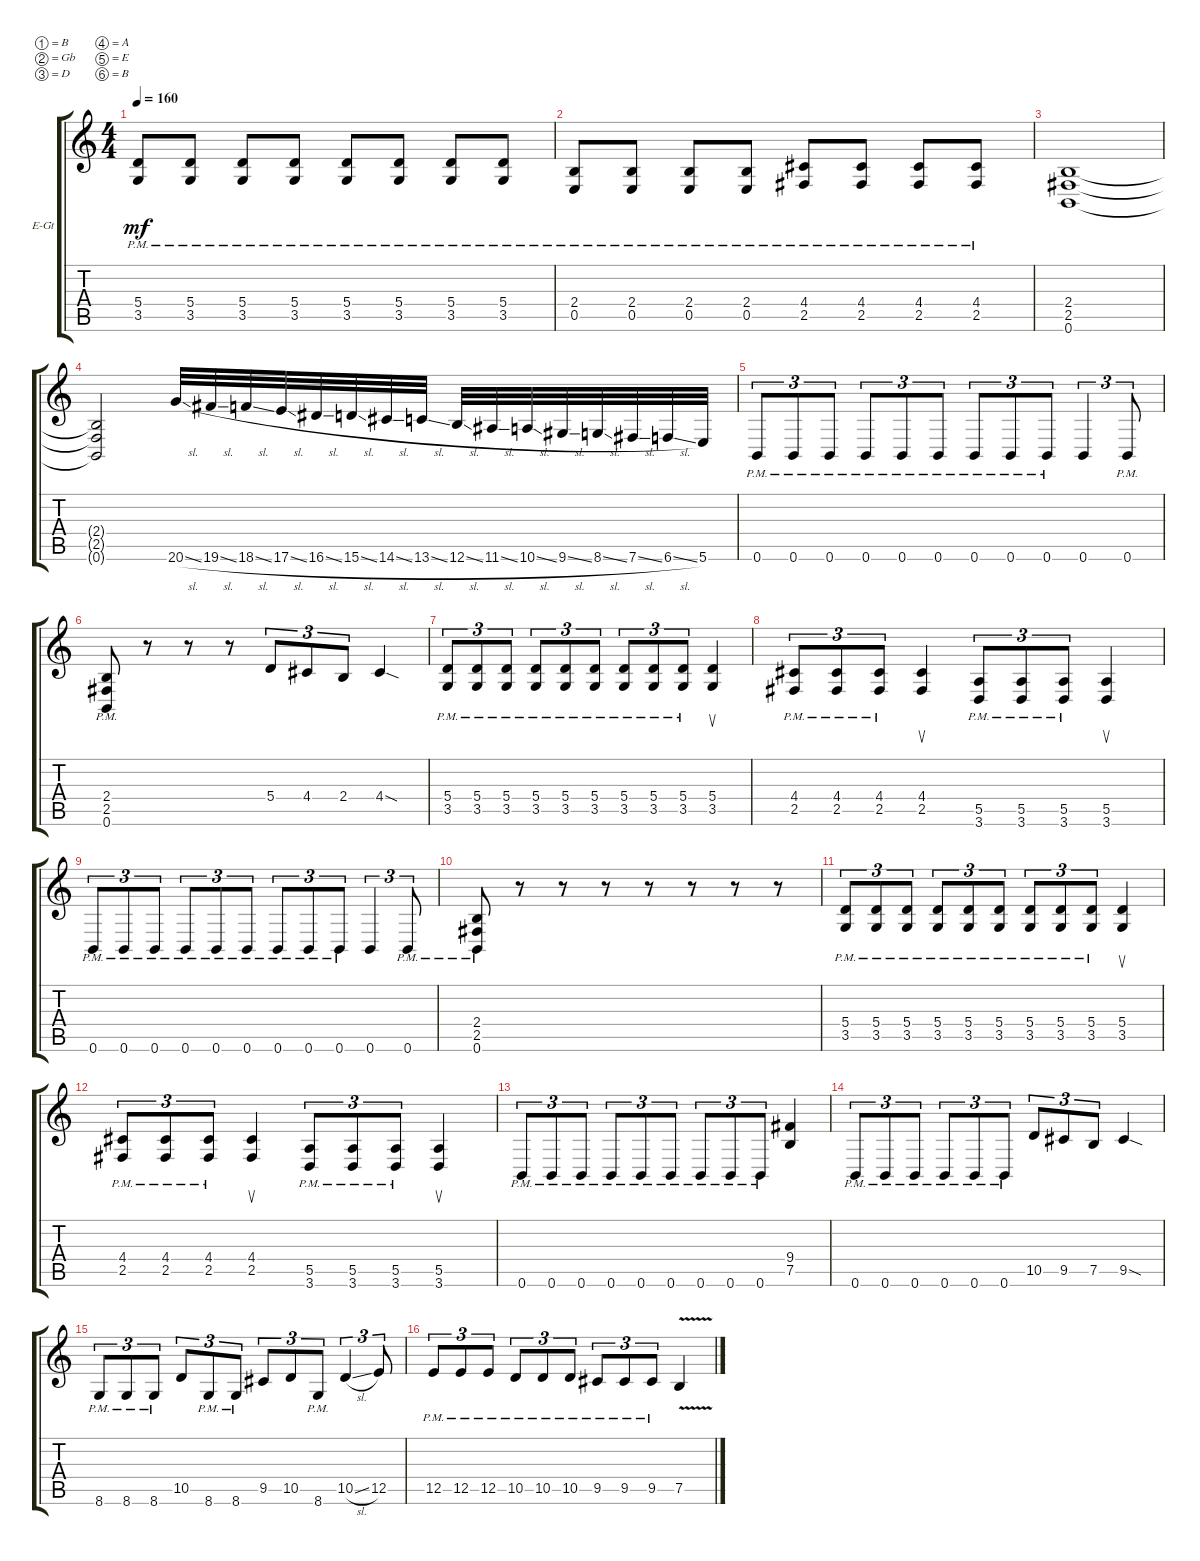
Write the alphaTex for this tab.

\bracketExtendMode groupsimilarinstruments
\firstSystemTrackNameOrientation horizontal
\otherSystemsTrackNameOrientation horizontal
\track ("Guitar 1" "E-Gt") {instrument distortionguitar}
\staff {score tabs}
\tuning (B3 Gb3 D3 A2 E2 B1)
\ts (4 4)
\tempo 160
\clef g2
\ks c
(3.5{pm} 5.4{pm}).8{dy mf} (3.5{pm} 5.4{pm}).8 (3.5{pm} 5.4{pm}).8 (3.5{pm} 5.4{pm}).8 (3.5{pm} 5.4{pm}).8 (3.5{pm} 5.4{pm}).8 (3.5{pm} 5.4{pm}).8 (3.5{pm} 5.4{pm}).8 |
(0.5{pm} 2.4{pm}).8 (0.5{pm} 2.4{pm}).8 (0.5{pm} 2.4{pm}).8 (0.5{pm} 2.4{pm}).8 (2.5{pm} 4.4{pm}).8 (2.5{pm} 4.4{pm}).8 (2.5{pm} 4.4{pm}).8 (2.5{pm} 4.4{pm}).8 |
(0.6 2.5 2.4).1 |
(2.5{t} 2.4{t} 0.6{t}).2 20.6{sl}.32 19.6{sl}.32 18.6{sl}.32 17.6{sl}.32 16.6{sl}.32 15.6{sl}.32 14.6{sl}.32 13.6{sl}.32 12.6{sl}.32 11.6{sl}.32 10.6{sl}.32 9.6{sl}.32 8.6{sl}.32 7.6{sl}.32 6.6{sl}.32 5.6.32 |
0.6{pm}.8{tu (3 2)} 0.6{pm}.8{tu (3 2)} 0.6{pm}.8{tu (3 2)} 0.6{pm}.8{tu (3 2)} 0.6{pm}.8{tu (3 2)} 0.6{pm}.8{tu (3 2)} 0.6{pm}.8{tu (3 2)} 0.6{pm}.8{tu (3 2)} 0.6{pm}.8{tu (3 2)} 0.6.4{tu (3 2)} 0.6{pm}.8{tu (3 2)} |
(0.6{pm} 2.5{pm} 2.4{pm}).8 r.8 r.8 r.8 5.4.8{tu (3 2)} 4.4.8{tu (3 2)} 2.4.8{tu (3 2)} 4.4{sod}.4 |
(3.5{pm} 5.4{pm}).8{tu (3 2)} (3.5{pm} 5.4{pm}).8{tu (3 2)} (3.5{pm} 5.4{pm}).8{tu (3 2)} (3.5{pm} 5.4{pm}).8{tu (3 2)} (3.5{pm} 5.4{pm}).8{tu (3 2)} (3.5{pm} 5.4{pm}).8{tu (3 2)} (3.5{pm} 5.4{pm}).8{tu (3 2)} (3.5{pm} 5.4{pm}).8{tu (3 2)} (3.5{pm} 5.4{pm}).8{tu (3 2)} (3.5 5.4).4{su} |
(2.5{pm} 4.4{pm}).8{tu (3 2)} (2.5{pm} 4.4{pm}).8{tu (3 2)} (2.5{pm} 4.4{pm}).8{tu (3 2)} (2.5 4.4).4{su} (5.5{pm} 3.6).8{tu (3 2)} (5.5{pm} 3.6).8{tu (3 2)} (5.5{pm} 3.6).8{tu (3 2)} (5.5 3.6).4{su} |
0.6{pm}.8{tu (3 2)} 0.6{pm}.8{tu (3 2)} 0.6{pm}.8{tu (3 2)} 0.6{pm}.8{tu (3 2)} 0.6{pm}.8{tu (3 2)} 0.6{pm}.8{tu (3 2)} 0.6{pm}.8{tu (3 2)} 0.6{pm}.8{tu (3 2)} 0.6{pm}.8{tu (3 2)} 0.6.4{tu (3 2)} 0.6{pm}.8{tu (3 2)} |
(0.6{pm} 2.5{pm} 2.4{pm}).8 r.8 r.8 r.8 r.8 r.8 r.8 r.8 |
(3.5{pm} 5.4{pm}).8{tu (3 2)} (3.5{pm} 5.4{pm}).8{tu (3 2)} (3.5{pm} 5.4{pm}).8{tu (3 2)} (3.5{pm} 5.4{pm}).8{tu (3 2)} (3.5{pm} 5.4{pm}).8{tu (3 2)} (3.5{pm} 5.4{pm}).8{tu (3 2)} (3.5{pm} 5.4{pm}).8{tu (3 2)} (3.5{pm} 5.4{pm}).8{tu (3 2)} (3.5{pm} 5.4{pm}).8{tu (3 2)} (3.5 5.4).4{su} |
(2.5{pm} 4.4{pm}).8{tu (3 2)} (2.5{pm} 4.4{pm}).8{tu (3 2)} (2.5{pm} 4.4{pm}).8{tu (3 2)} (2.5 4.4).4{su} (5.5{pm} 3.6).8{tu (3 2)} (5.5{pm} 3.6).8{tu (3 2)} (5.5{pm} 3.6).8{tu (3 2)} (5.5 3.6).4{su} |
0.6{pm}.8{tu (3 2)} 0.6{pm}.8{tu (3 2)} 0.6{pm}.8{tu (3 2)} 0.6{pm}.8{tu (3 2)} 0.6{pm}.8{tu (3 2)} 0.6{pm}.8{tu (3 2)} 0.6{pm}.8{tu (3 2)} 0.6{pm}.8{tu (3 2)} 0.6{pm}.8{tu (3 2)} (7.5 9.4).4 |
0.6{pm}.8{tu (3 2)} 0.6{pm}.8{tu (3 2)} 0.6{pm}.8{tu (3 2)} 0.6{pm}.8{tu (3 2)} 0.6{pm}.8{tu (3 2)} 0.6{pm}.8{tu (3 2)} 10.5.8{tu (3 2)} 9.5.8{tu (3 2)} 7.5.8{tu (3 2)} 9.5{sod}.4 |
8.6{pm}.8{tu (3 2)} 8.6{pm}.8{tu (3 2)} 8.6{pm}.8{tu (3 2)} 10.5.8{tu (3 2)} 8.6{pm}.8{tu (3 2)} 8.6{pm}.8{tu (3 2)} 9.5.8{tu (3 2)} 10.5.8{tu (3 2)} 8.6{pm}.8{tu (3 2)} 10.5{sl}.4{tu (3 2)} 12.5.8{tu (3 2)} |
12.5{pm}.8{tu (3 2)} 12.5{pm}.8{tu (3 2)} 12.5{pm}.8{tu (3 2)} 10.5{pm}.8{tu (3 2)} 10.5{pm}.8{tu (3 2)} 10.5{pm}.8{tu (3 2)} 9.5{pm}.8{tu (3 2)} 9.5{pm}.8{tu (3 2)} 9.5{pm}.8{tu (3 2)} 7.5{v}.4
